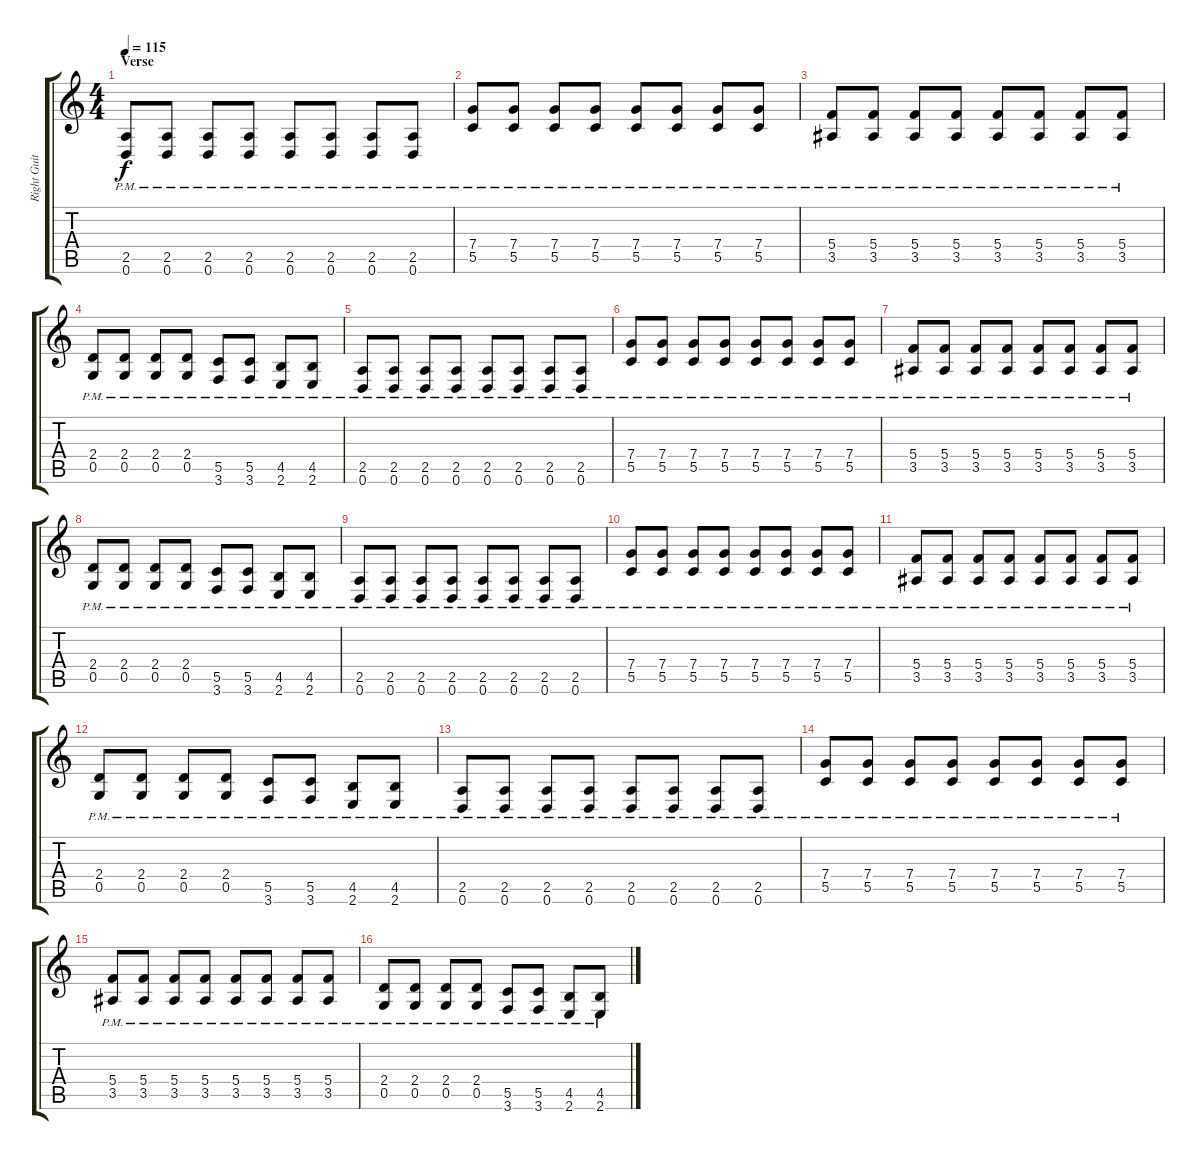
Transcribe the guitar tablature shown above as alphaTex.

\track ("Right Guitar" "Right Guit") {instrument distortionguitar}
\staff {score tabs}
\tuning (D4 A3 F3 C3 G2 D2) {hide}
\ts (4 4)
\section ("" "Verse")
\tempo 115
\clef g2
\ks c
(2.5{pm} 0.6{pm}).8{dy f} (2.5{pm} 0.6{pm}).8 (2.5{pm} 0.6{pm}).8 (2.5{pm} 0.6{pm}).8 (2.5{pm} 0.6{pm}).8 (2.5{pm} 0.6{pm}).8 (2.5{pm} 0.6{pm}).8 (2.5{pm} 0.6{pm}).8 |
(7.4{pm} 5.5{pm}).8 (7.4{pm} 5.5{pm}).8 (7.4{pm} 5.5{pm}).8 (7.4{pm} 5.5{pm}).8 (7.4{pm} 5.5{pm}).8 (7.4{pm} 5.5{pm}).8 (7.4{pm} 5.5{pm}).8 (7.4{pm} 5.5{pm}).8 |
(5.4{pm} 3.5{pm}).8 (5.4{pm} 3.5{pm}).8 (5.4{pm} 3.5{pm}).8 (5.4{pm} 3.5{pm}).8 (5.4{pm} 3.5{pm}).8 (5.4{pm} 3.5{pm}).8 (5.4{pm} 3.5{pm}).8 (5.4{pm} 3.5{pm}).8 |
(2.4{pm} 0.5{pm}).8 (2.4{pm} 0.5{pm}).8 (2.4{pm} 0.5{pm}).8 (2.4{pm} 0.5{pm}).8 (5.5{pm} 3.6{pm}).8 (5.5{pm} 3.6{pm}).8 (4.5{pm} 2.6{pm}).8 (4.5{pm} 2.6{pm}).8 |
(2.5{pm} 0.6{pm}).8 (2.5{pm} 0.6{pm}).8 (2.5{pm} 0.6{pm}).8 (2.5{pm} 0.6{pm}).8 (2.5{pm} 0.6{pm}).8 (2.5{pm} 0.6{pm}).8 (2.5{pm} 0.6{pm}).8 (2.5{pm} 0.6{pm}).8 |
(7.4{pm} 5.5{pm}).8 (7.4{pm} 5.5{pm}).8 (7.4{pm} 5.5{pm}).8 (7.4{pm} 5.5{pm}).8 (7.4{pm} 5.5{pm}).8 (7.4{pm} 5.5{pm}).8 (7.4{pm} 5.5{pm}).8 (7.4{pm} 5.5{pm}).8 |
(5.4{pm} 3.5{pm}).8 (5.4{pm} 3.5{pm}).8 (5.4{pm} 3.5{pm}).8 (5.4{pm} 3.5{pm}).8 (5.4{pm} 3.5{pm}).8 (5.4{pm} 3.5{pm}).8 (5.4{pm} 3.5{pm}).8 (5.4{pm} 3.5{pm}).8 |
(2.4{pm} 0.5{pm}).8 (2.4{pm} 0.5{pm}).8 (2.4{pm} 0.5{pm}).8 (2.4{pm} 0.5{pm}).8 (5.5{pm} 3.6{pm}).8 (5.5{pm} 3.6{pm}).8 (4.5{pm} 2.6{pm}).8 (4.5{pm} 2.6{pm}).8 |
(2.5{pm} 0.6{pm}).8 (2.5{pm} 0.6{pm}).8 (2.5{pm} 0.6{pm}).8 (2.5{pm} 0.6{pm}).8 (2.5{pm} 0.6{pm}).8 (2.5{pm} 0.6{pm}).8 (2.5{pm} 0.6{pm}).8 (2.5{pm} 0.6{pm}).8 |
(7.4{pm} 5.5{pm}).8 (7.4{pm} 5.5{pm}).8 (7.4{pm} 5.5{pm}).8 (7.4{pm} 5.5{pm}).8 (7.4{pm} 5.5{pm}).8 (7.4{pm} 5.5{pm}).8 (7.4{pm} 5.5{pm}).8 (7.4{pm} 5.5{pm}).8 |
(5.4{pm} 3.5{pm}).8 (5.4{pm} 3.5{pm}).8 (5.4{pm} 3.5{pm}).8 (5.4{pm} 3.5{pm}).8 (5.4{pm} 3.5{pm}).8 (5.4{pm} 3.5{pm}).8 (5.4{pm} 3.5{pm}).8 (5.4{pm} 3.5{pm}).8 |
(2.4{pm} 0.5{pm}).8 (2.4{pm} 0.5{pm}).8 (2.4{pm} 0.5{pm}).8 (2.4{pm} 0.5{pm}).8 (5.5{pm} 3.6{pm}).8 (5.5{pm} 3.6{pm}).8 (4.5{pm} 2.6{pm}).8 (4.5{pm} 2.6{pm}).8 |
(2.5{pm} 0.6{pm}).8 (2.5{pm} 0.6{pm}).8 (2.5{pm} 0.6{pm}).8 (2.5{pm} 0.6{pm}).8 (2.5{pm} 0.6{pm}).8 (2.5{pm} 0.6{pm}).8 (2.5{pm} 0.6{pm}).8 (2.5{pm} 0.6{pm}).8 |
(7.4{pm} 5.5{pm}).8 (7.4{pm} 5.5{pm}).8 (7.4{pm} 5.5{pm}).8 (7.4{pm} 5.5{pm}).8 (7.4{pm} 5.5{pm}).8 (7.4{pm} 5.5{pm}).8 (7.4{pm} 5.5{pm}).8 (7.4{pm} 5.5{pm}).8 |
(5.4{pm} 3.5{pm}).8 (5.4{pm} 3.5{pm}).8 (5.4{pm} 3.5{pm}).8 (5.4{pm} 3.5{pm}).8 (5.4{pm} 3.5{pm}).8 (5.4{pm} 3.5{pm}).8 (5.4{pm} 3.5{pm}).8 (5.4{pm} 3.5{pm}).8 |
(2.4{pm} 0.5{pm}).8 (2.4{pm} 0.5{pm}).8 (2.4{pm} 0.5{pm}).8 (2.4{pm} 0.5{pm}).8 (5.5{pm} 3.6{pm}).8 (5.5{pm} 3.6{pm}).8 (4.5{pm} 2.6{pm}).8 (4.5{pm} 2.6{pm}).8
